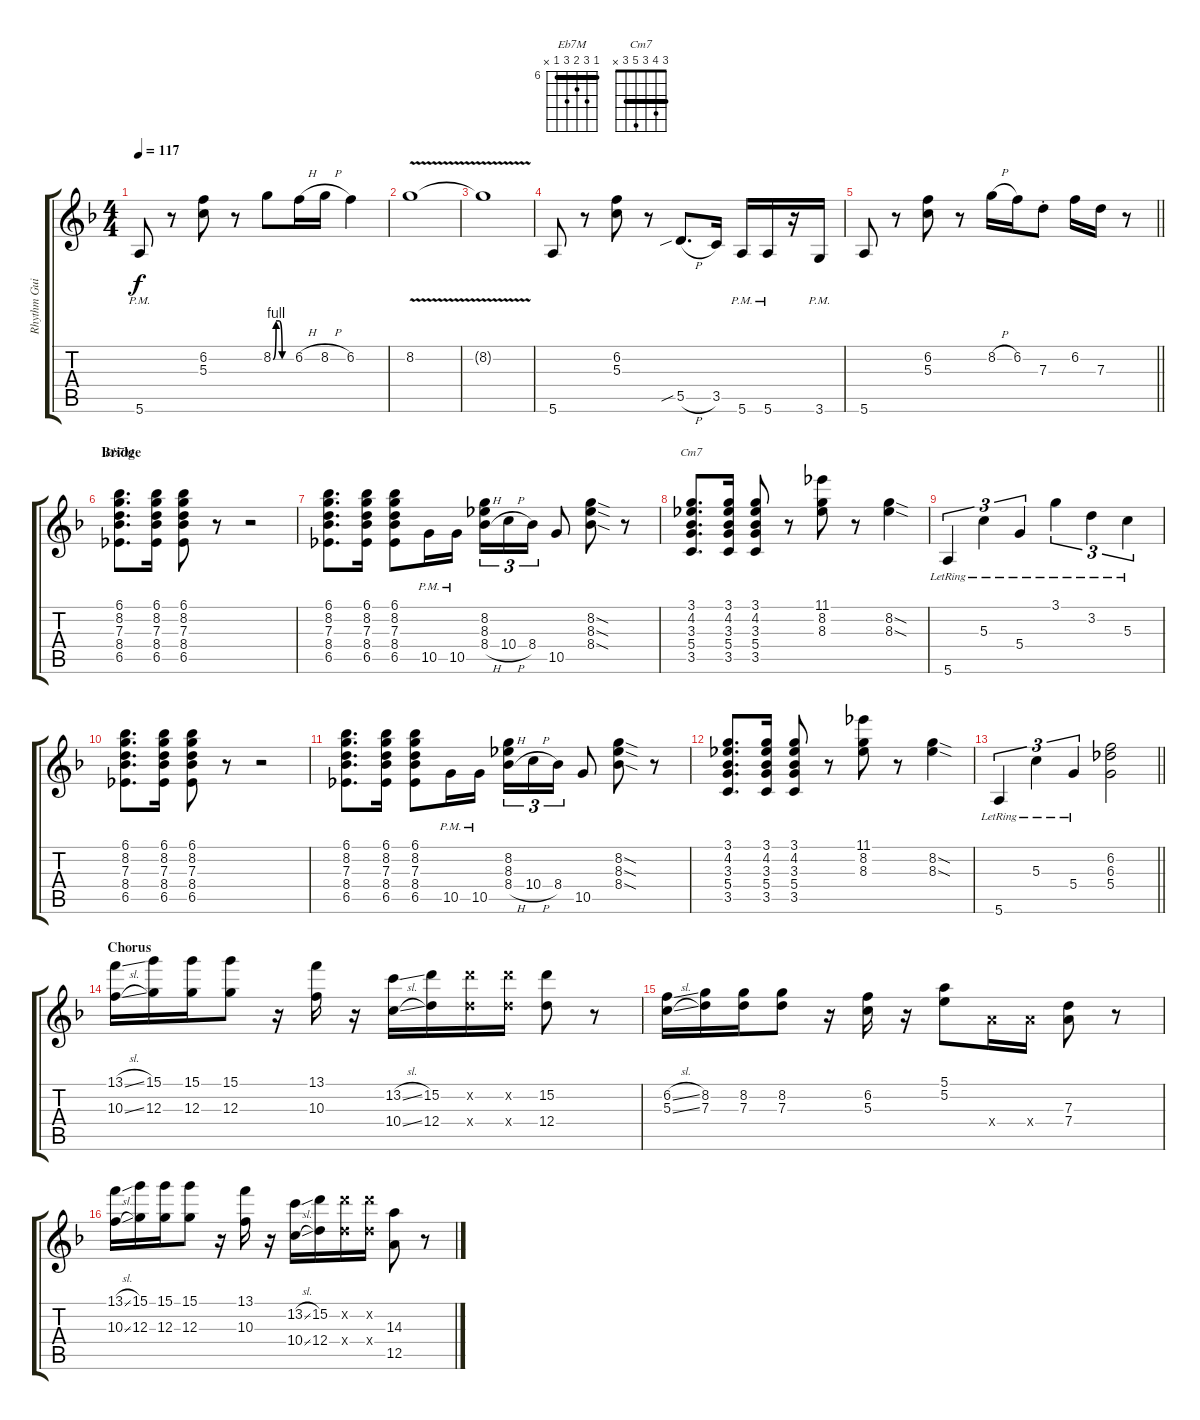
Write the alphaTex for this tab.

\track ("Rhythm Guitar" "Rhythm Gui") {instrument overdrivenguitar}
\staff {score tabs}
\tuning (E4 B3 G3 D3 A2 E2) {hide}
\chord ("Eb7M" 6 8 7 8 6 x) {firstfret 6 barre 6}
\chord ("Cm7" 3 4 3 5 3 x) {barre 3}
\ts (4 4)
\tempo 117
\clef g2
\ks f
5.6{pm}.8{dy f} r.8 (6.2 5.3).8 r.8 8.2{be (custom 0 0 10 4 20 4 30 0 60 0)}.8 6.2{h}.16 8.2{h}.16 6.2.4 |
8.2{v}.1 |
8.2{t}.1 |
5.6.8 r.8 (6.2 5.3).8 r.8 5.5{sib h}.8{d} 3.5.16 5.6{pm}.16 5.6{pm}.16 r.16 3.6{pm}.16 |
\barLineRight lightlight
5.6.8 r.8 (6.2 5.3).8 r.8 8.2{h}.16 6.2.16 7.3{st}.8 6.2.16 7.3.16 r.8 |
\section ("" "Bridge")
(6.1 8.2 7.3 8.4 6.5).8{d ch "Eb7M"} (6.1 8.2 7.3 8.4 6.5).16 (6.1 8.2 7.3 8.4 6.5).8 r.8 r.2 |
(6.1 8.2 7.3 8.4 6.5).8{d} (6.1 8.2 7.3 8.4 6.5).16 (6.1 8.2 7.3 8.4 6.5).8 10.5{pm}.16 10.5{pm}.16 (8.2 8.3 8.4{h}).16{tu (3 2)} 10.4{h}.16{tu (3 2)} 8.4.16{tu (3 2)} 10.5.8 (8.2{sod} 8.3{sod} 8.4{sod}).8 r.8 |
(3.1 4.2 3.3 5.4 3.5).8{d ch "Cm7"} (3.1 4.2 3.3 5.4 3.5).16 (3.1 4.2 3.3 5.4 3.5).8 r.8 (11.1 8.2 8.3).8 r.8 (8.2{sod} 8.3{sod}).4 |
5.6{lr}.4{tu (3 2)} 5.3{lr}.4{tu (3 2)} 5.4{lr}.4{tu (3 2)} 3.1{lr}.4{tu (3 2)} 3.2{lr}.4{tu (3 2)} 5.3{lr}.4{tu (3 2)} |
(6.1 8.2 7.3 8.4 6.5).8{d} (6.1 8.2 7.3 8.4 6.5).16 (6.1 8.2 7.3 8.4 6.5).8 r.8 r.2 |
(6.1 8.2 7.3 8.4 6.5).8{d} (6.1 8.2 7.3 8.4 6.5).16 (6.1 8.2 7.3 8.4 6.5).8 10.5{pm}.16 10.5{pm}.16 (8.2 8.3 8.4{h}).16{tu (3 2)} 10.4{h}.16{tu (3 2)} 8.4.16{tu (3 2)} 10.5.8 (8.2{sod} 8.3{sod} 8.4{sod}).8 r.8 |
(3.1 4.2 3.3 5.4 3.5).8{d} (3.1 4.2 3.3 5.4 3.5).16 (3.1 4.2 3.3 5.4 3.5).8 r.8 (11.1 8.2 8.3).8 r.8 (8.2{sod} 8.3{sod}).4 |
\barLineRight lightlight
5.6{lr}.4{tu (3 2)} 5.3{lr}.4{tu (3 2)} 5.4{lr}.4{tu (3 2)} (6.2 6.3 5.4).2 |
\section ("" "Chorus")
(13.1{sl} 10.3{sl}).16 (15.1 12.3).16 (15.1 12.3).16 (15.1 12.3).8 r.16 (13.1 10.3).16 r.16 (13.2{sl} 10.4{sl}).16 (15.2 12.4).16 (15.2{x} 12.4{x}).16 (15.2{x} 12.4{x}).16 (15.2 12.4).8 r.8 |
(6.2{sl} 5.3{sl}).16 (8.2 7.3).16 (8.2 7.3).16 (8.2 7.3).8 r.16 (6.2 5.3).16 r.16 (5.1 5.2).8 7.4{x}.16 7.4{x}.16 (7.3 7.4).8 r.8 |
(13.1{sl} 10.3{sl}).16 (15.1 12.3).16 (15.1 12.3).16 (15.1 12.3).8 r.16 (13.1 10.3).16 r.16 (13.2{sl} 10.4{sl}).16 (15.2 12.4).16 (15.2{x} 12.4{x}).16 (15.2{x} 12.4{x}).16 (14.3 12.5).8 r.8
